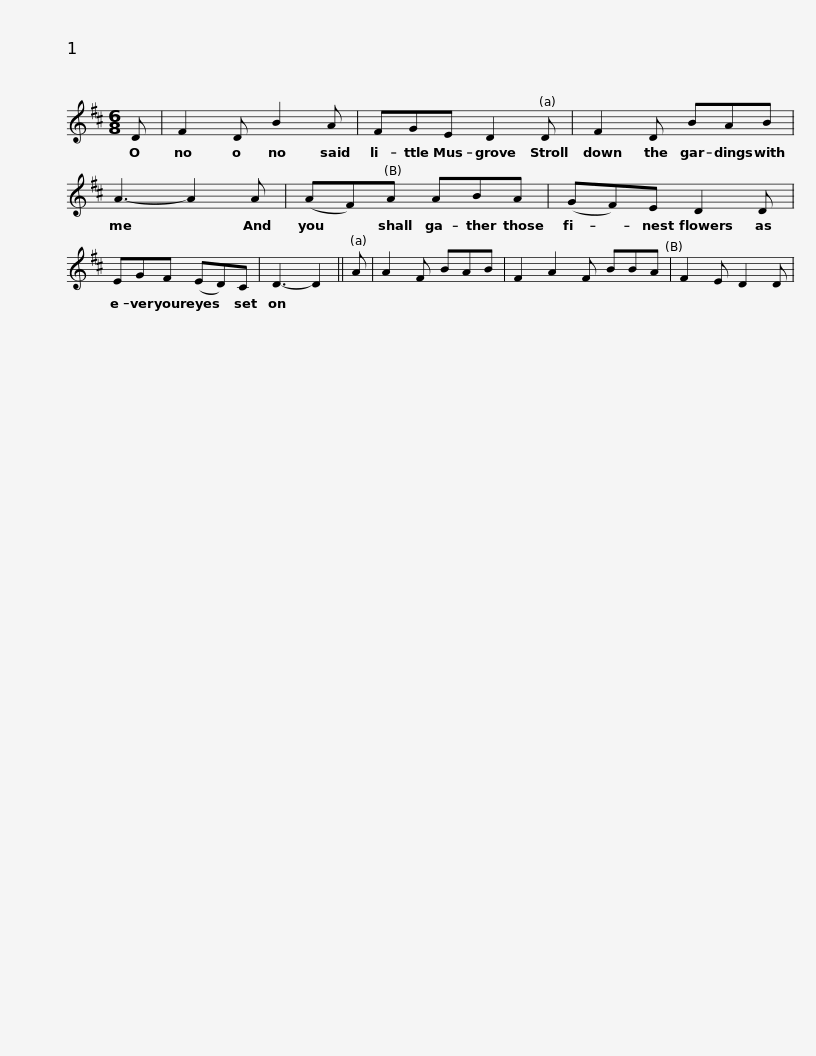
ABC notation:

X:1
L:1/8
M:6/8
I:linebreak $
K:D
V:1 treble
V:1
 D | F2 D B2 A | FGE D2 D | F2 D BAB | A3- A2 A |$ %5
 (AF)A ABA | (GF)E D2 D | EGF (ED)C | D3- D2 || A | %10
 A2 F BAB |$ F2 A2 F BBA | F2 E D2 D | %13
